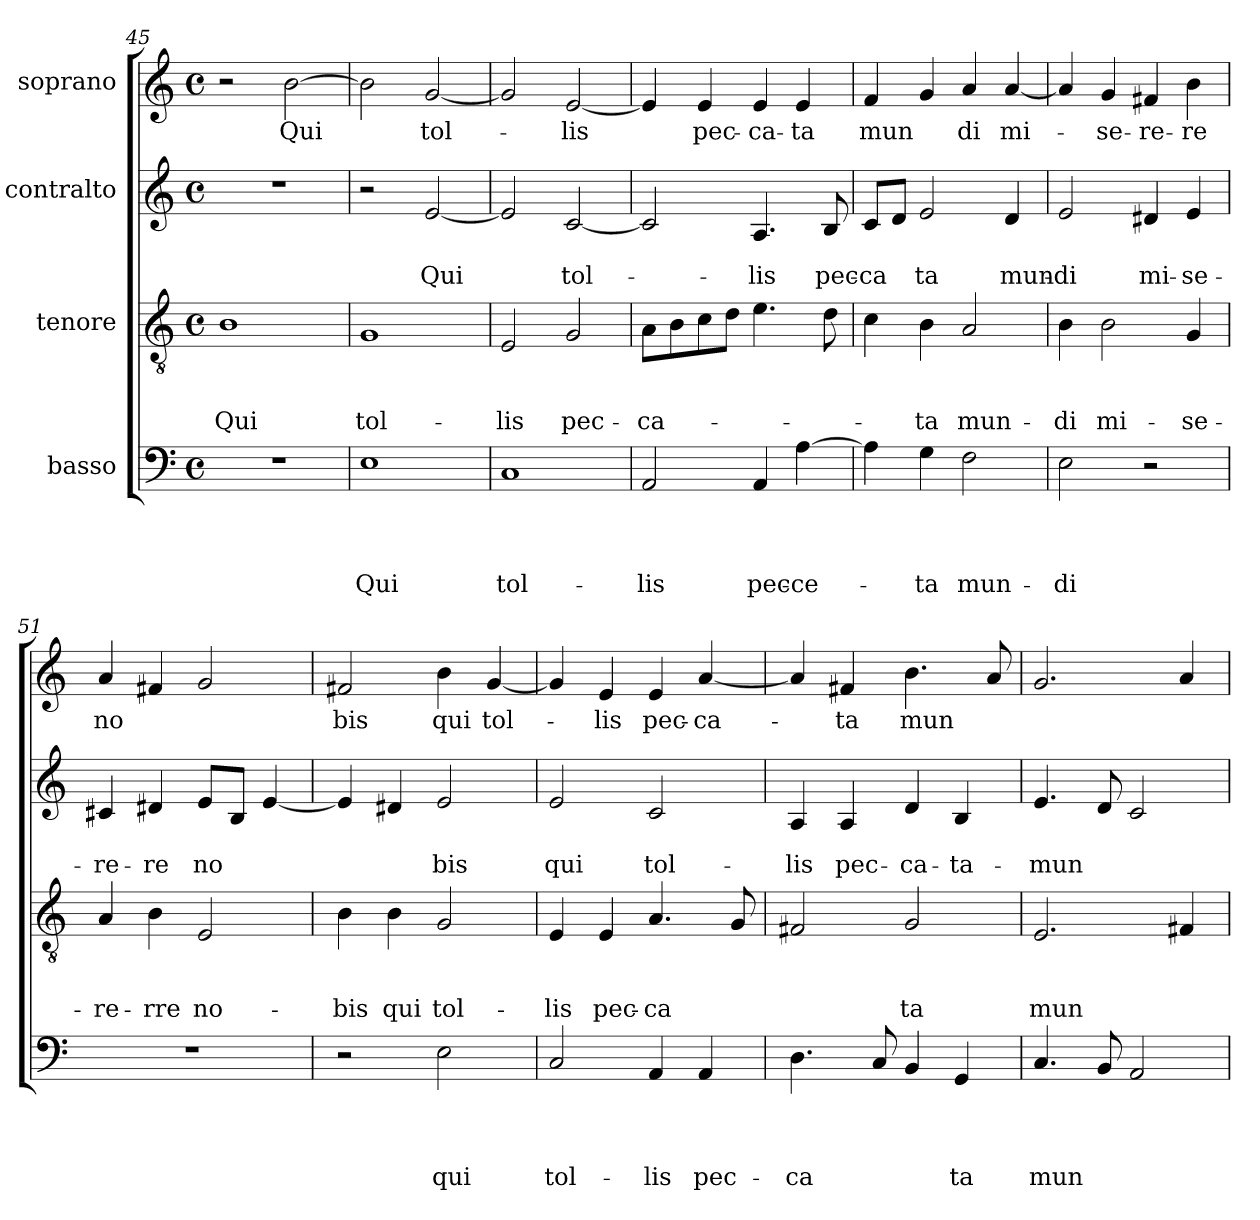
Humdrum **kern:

**kern	**text	**text	**text	**text	**kern	**text	**text	**text	**kern	**text	**text	**kern	**text
*part4	*part4	*part4	*part4	*part4	*part3	*part3	*part3	*part3	*part2	*part2	*part2	*part1	*part1
*staff4	*staff4	*staff4	*staff4	*staff4	*staff3	*staff3	*staff3	*staff3	*staff2	*staff2	*staff2	*staff1	*staff1
*I"basso	*	*	*	*	*I"tenore	*	*	*	*I"contralto	*	*	*I"soprano	*
!!LO:LB:g=z
*clefF4	*	*	*	*	*clefGv2	*	*	*	*clefG2	*	*	*clefG2	*
*k[]	*	*	*	*	*k[]	*	*	*	*k[]	*	*	*k[]	*
*C:	*	*	*	*	*C:	*	*	*	*C:	*	*	*C:	*
*M4/4	*	*	*	*	*M4/4	*	*	*	*M4/4	*	*	*M4/4	*
*met(c)	*	*	*	*	*met(c)	*	*	*	*met(c)	*	*	*met(c)	*
*MM134	*	*	*	*	*MM134	*	*	*	*MM134	*	*	*MM134	*
=45	=45	=45	=45	=45	=45	=45	=45	=45	=45	=45	=45	=45	=45
!	!	!	!	!	!	!	!	!LO:LY:b	!	!	!	!	!
1r	.	.	.	.	1B	.	.	Qui	1r	.	.	2r	.
!	!	!	!	!	!	!	!	!	!	!	!	!	!LO:LY:b
.	.	.	.	.	.	.	.	.	.	.	.	[>2b\	Qui
=46	=46	=46	=46	=46	=46	=46	=46	=46	=46	=46	=46	=46	=46
!	!	!	!	!LO:LY:b	!	!	!	!LO:LY:b	!	!	!	!	!
1E	.	.	.	Qui	1G	.	.	tol-	2r	.	.	2b\]	.
!	!	!	!	!	!	!	!	!	!	!	!LO:LY:b	!	!LO:LY:b
.	.	.	.	.	.	.	.	.	[<2e/	.	Qui	[<2g/	tol-
=47	=47	=47	=47	=47	=47	=47	=47	=47	=47	=47	=47	=47	=47
!	!	!	!	!LO:LY:b	!	!	!	!LO:LY:b	!	!	!	!	!
1C	.	.	.	tol-	2E/	.	.	-lis	2e/]	.	.	2g/]	.
!	!	!	!	!	!	!	!	!LO:LY:b	!	!	!LO:LY:b	!	!LO:LY:b
.	.	.	.	.	2G/	.	.	pec-	[<2c/	.	tol-	[<2e/	-lis
=48	=48	=48	=48	=48	=48	=48	=48	=48	=48	=48	=48	=48	=48
!	!	!	!	!LO:LY:b	!	!	!	!LO:LY:b	!	!	!	!	!
2AA/	.	.	.	-lis	8A\L	.	.	-ca-	2c/]	.	.	4e/]	.
.	.	.	.	.	8B\	.	.	.	.	.	.	.	.
!	!	!	!	!	!	!	!	!	!	!	!	!	!LO:LY:b
.	.	.	.	.	8c\	.	.	.	.	.	.	4e/	pec-
.	.	.	.	.	8d\J	.	.	.	.	.	.	.	.
!	!	!	!	!LO:LY:b	!	!	!	!	!	!	!LO:LY:b	!	!LO:LY:b
4AA/	.	.	.	pec-	4.e\	.	.	.	4.A/	.	-lis	4e/	-ca-
!	!	!	!	!LO:LY:b	!	!	!	!	!	!	!	!	!LO:LY:b
[>4A\	.	.	.	-ce-	.	.	.	.	.	.	.	4e/	-ta
!	!	!	!	!	!	!	!	!	!	!	!LO:LY:b	!	!
.	.	.	.	.	8d\	.	.	.	8B/	.	pec-	.	.
!!LO:LB:g=z
=49	=49	=49	=49	=49	=49	=49	=49	=49	=49	=49	=49	=49	=49
!	!	!	!	!	!	!	!	!	!	!	!LO:LY:b	!	!LO:LY:b
4A\]	.	.	.	.	4c\	.	.	.	8c/L	.	-ca	4f/	mun
.	.	.	.	.	.	.	.	.	8d/J	.	.	.	.
!	!	!	!	!LO:LY:b	!	!	!	!LO:LY:b	!	!	!LO:LY:b	!	!
4G\	.	.	.	-ta	4B\	.	.	-ta	2e/	.	ta	4g/	.
!	!	!	!	!LO:LY:b	!	!	!	!LO:LY:b	!	!	!	!	!LO:LY:b
2F\	.	.	.	mun-	2A/	.	.	mun-	.	.	.	4a/	di
!	!	!	!	!	!	!	!	!	!	!	!LO:LY:b	!	!LO:LY:b
.	.	.	.	.	.	.	.	.	4d/	.	mun-	[<4a/	mi-
=50	=50	=50	=50	=50	=50	=50	=50	=50	=50	=50	=50	=50	=50
!	!	!	!	!LO:LY:b	!	!	!	!LO:LY:b	!	!	!LO:LY:b	!	!
2E\	.	.	.	-di	4B\	.	.	-di	2e/	.	-di	4a/]	.
!	!	!	!	!	!	!	!	!LO:LY:b	!	!	!	!	!LO:LY:b
.	.	.	.	.	2B\	.	.	mi-	.	.	.	4g/	-se-
!	!	!	!	!	!	!	!	!	!	!	!LO:LY:b	!	!LO:LY:b
2r	.	.	.	.	.	.	.	.	4d#X/	.	mi-	4f#X/	-re-
!	!	!	!	!	!	!	!	!LO:LY:b	!	!	!LO:LY:b	!	!LO:LY:b
.	.	.	.	.	4G/	.	.	-se-	4e/	.	-se-	4b\	-re
=51	=51	=51	=51	=51	=51	=51	=51	=51	=51	=51	=51	=51	=51
!	!	!	!	!	!	!	!	!LO:LY:b	!	!	!LO:LY:b	!	!LO:LY:b
1r	.	.	.	.	4A/	.	.	-re-	4c#X/	.	-re-	4a/	no
!	!	!	!	!	!	!	!	!LO:LY:b	!	!	!LO:LY:b	!	!
.	.	.	.	.	4B\	.	.	-rre	4d#X/	.	-re	4f#X/	.
!	!	!	!	!	!	!	!	!LO:LY:b	!	!	!LO:LY:b	!	!
.	.	.	.	.	2E/	.	.	no-	8e/L	.	no	2g/	.
.	.	.	.	.	.	.	.	.	8B/J	.	.	.	.
.	.	.	.	.	.	.	.	.	[<4e/	.	.	.	.
=52	=52	=52	=52	=52	=52	=52	=52	=52	=52	=52	=52	=52	=52
!	!	!	!	!	!	!	!	!LO:LY:b	!	!	!	!	!LO:LY:b
2r	.	.	.	.	4B\	.	.	-bis	4e/]	.	.	2f#X/	bis
!	!	!	!	!	!	!	!	!LO:LY:b	!	!	!	!	!
.	.	.	.	.	4B\	.	.	qui	4d#X/	.	.	.	.
!	!	!	!	!LO:LY:b	!	!	!	!LO:LY:b	!	!	!LO:LY:b	!	!LO:LY:b
2E\	.	.	.	qui	2G/	.	.	tol-	2e/	.	bis	4b\	qui
!	!	!	!	!	!	!	!	!	!	!	!	!	!LO:LY:b
.	.	.	.	.	.	.	.	.	.	.	.	[<4g/	tol-
=53	=53	=53	=53	=53	=53	=53	=53	=53	=53	=53	=53	=53	=53
!	!	!	!	!LO:LY:b	!	!	!	!LO:LY:b	!	!	!LO:LY:b	!	!
2C/	.	.	.	tol-	4E/	.	.	-lis	2e/	.	qui	4g/]	.
!	!	!	!	!	!	!	!	!LO:LY:b	!	!	!	!	!LO:LY:b
.	.	.	.	.	4E/	.	.	pec-	.	.	.	4e/	-lis
!	!	!	!	!LO:LY:b	!	!	!	!LO:LY:b	!	!	!LO:LY:b	!	!LO:LY:b
4AA/	.	.	.	-lis	4.A/	.	.	-ca	2c/	.	tol-	4e/	pec-
!	!	!	!	!LO:LY:b	!	!	!	!	!	!	!	!	!LO:LY:b
4AA/	.	.	.	pec-	.	.	.	.	.	.	.	[<4a/	-ca-
.	.	.	.	.	8G/	.	.	.	.	.	.	.	.
!!LO:LB:g=z
=54	=54	=54	=54	=54	=54	=54	=54	=54	=54	=54	=54	=54	=54
!	!	!	!	!LO:LY:b	!	!	!	!	!	!	!LO:LY:b	!	!
4.D\	.	.	.	-ca	2F#X/	.	.	.	4A/	.	-lis	4a/]	.
!	!	!	!	!	!	!	!	!	!	!	!LO:LY:b	!	!LO:LY:b
.	.	.	.	.	.	.	.	.	4A/	.	pec-	4f#X/	-ta
8C/	.	.	.	.	.	.	.	.	.	.	.	.	.
!	!	!	!	!	!	!	!	!LO:LY:b	!	!	!LO:LY:b	!	!LO:LY:b
4BB/	.	.	.	.	2G/	.	.	ta	4d/	.	-ca-	4.b\	mun
!	!	!	!	!LO:LY:b	!	!	!	!	!	!	!LO:LY:b	!	!
4GG/	.	.	.	ta	.	.	.	.	4B/	.	-ta-	.	.
.	.	.	.	.	.	.	.	.	.	.	.	8a/	.
=55	=55	=55	=55	=55	=55	=55	=55	=55	=55	=55	=55	=55	=55
!	!	!	!	!LO:LY:b	!	!	!	!LO:LY:b	!	!	!LO:LY:b	!	!
4.C/	.	.	.	mun	2.E/	.	.	mun	4.e/	.	-mun	2.g/	.
8BB/	.	.	.	.	.	.	.	.	8d/	.	.	.	.
2AA/	.	.	.	.	.	.	.	.	2c/	.	.	.	.
.	.	.	.	.	4F#X/	.	.	.	.	.	.	4a/	.
=	=	=	=	=	=	=	=	=	=	=	=	=	=
*-	*-	*-	*-	*-	*-	*-	*-	*-	*-	*-	*-	*-	*-
